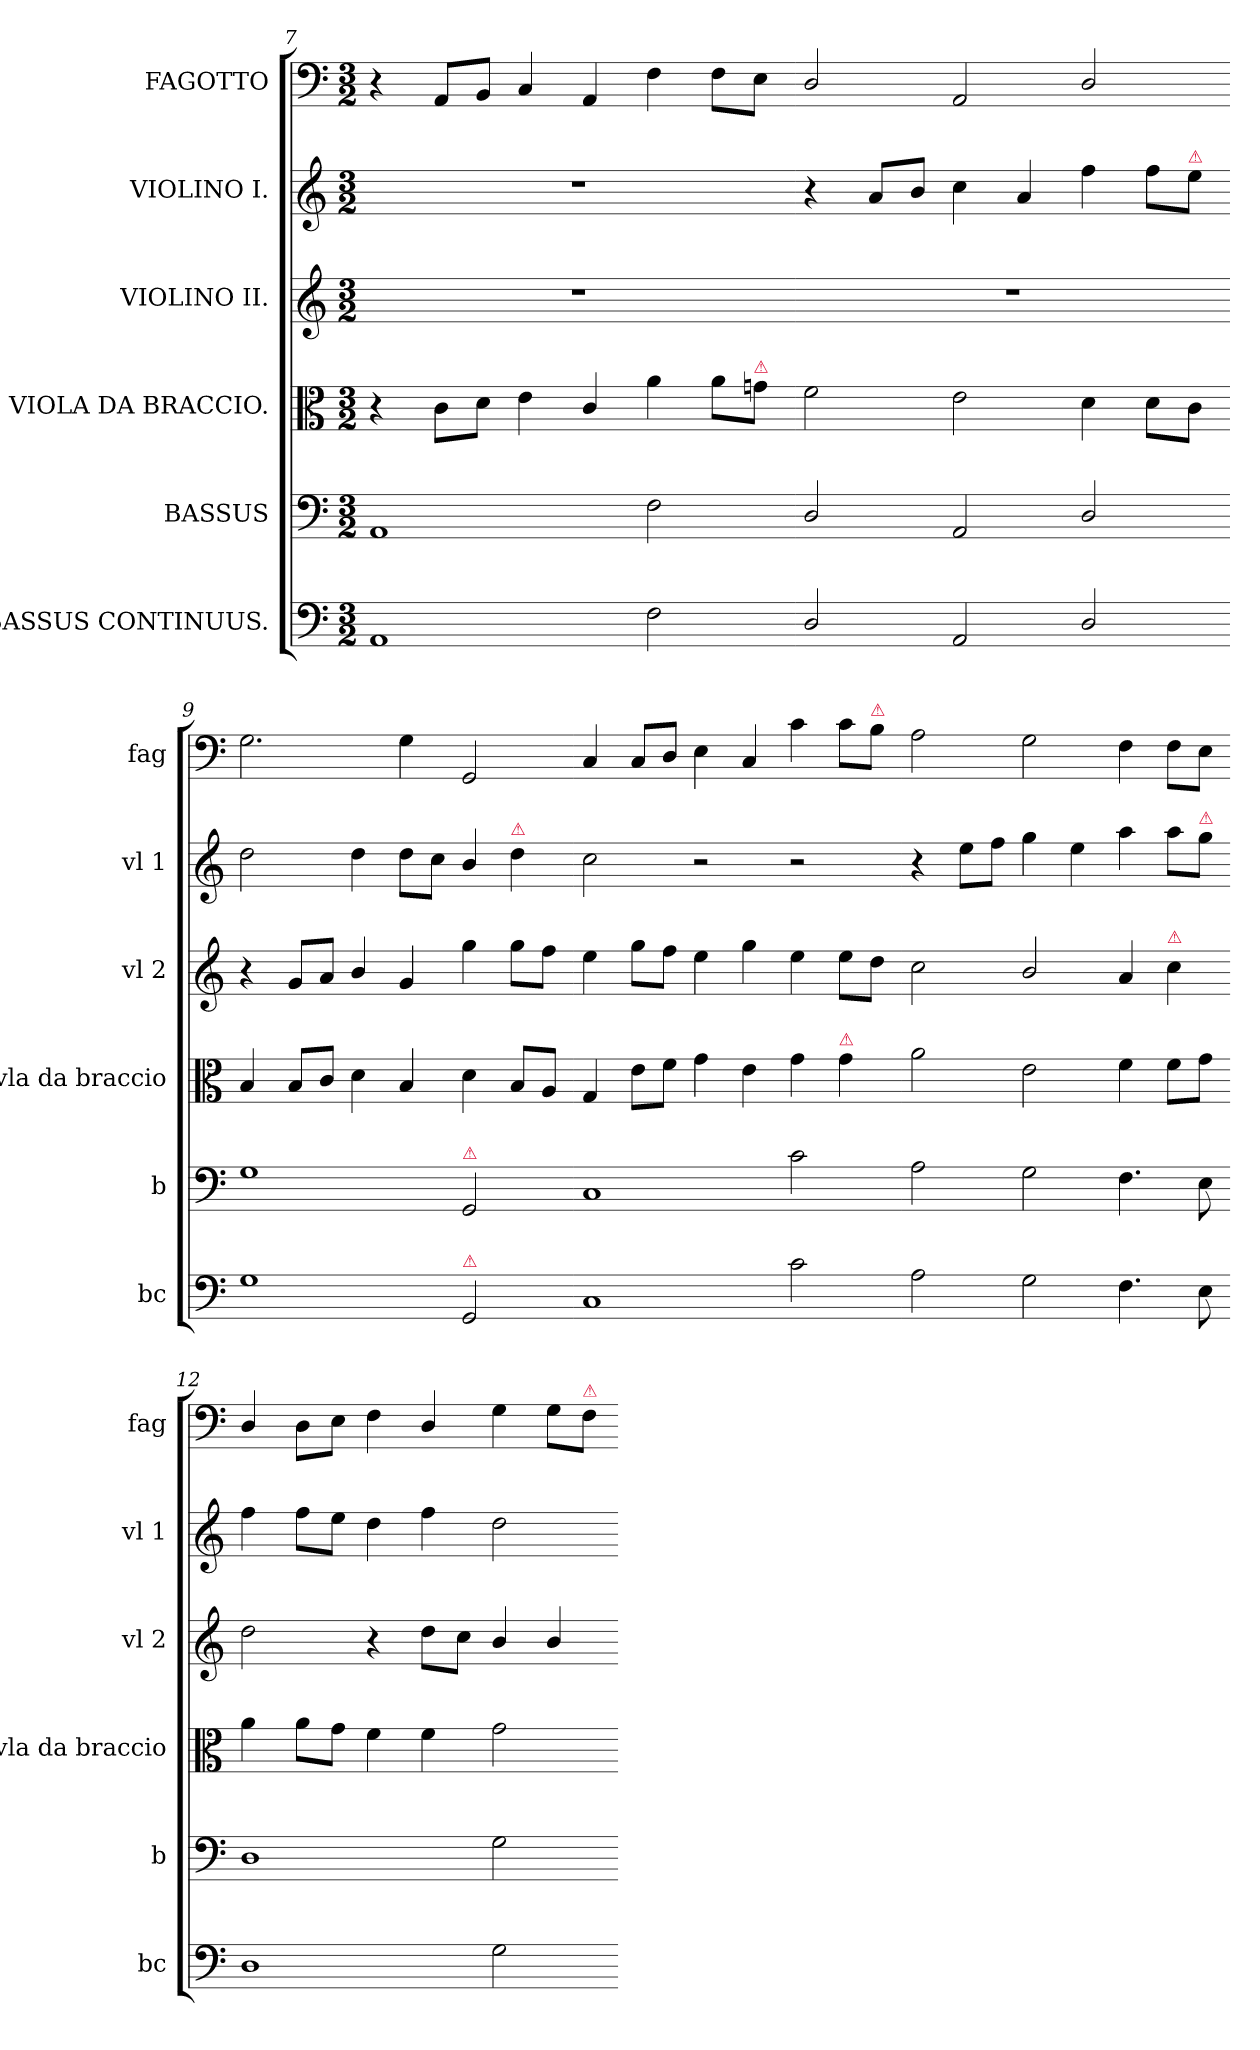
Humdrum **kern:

**kern	**kern	**kern	**kern	**kern	**kern
*part6	*part5	*part4	*part3	*part2	*part1
*staff6	*staff5	*staff4	*staff3	*staff2	*staff1
*I"BASSUS CONTINUUS.	*I"BASSUS	*I"VIOLA DA BRACCIO.	*I"VIOLINO II.	*I"VIOLINO I.	*I"FAGOTTO
*I'bc	*I'b	*I'vla da braccio	*I'vl 2	*I'vl 1	*I'fag
*clefF4	*clefF4	*clefC3	*clefG2	*clefG2	*clefF4
*k[]	*k[]	*k[]	*k[]	*k[]	*k[]
*a:	*a:	*a:	*a:	*a:	*a:
*M3/2	*M3/2	*M3/2	*M3/2	*M3/2	*M3/2
=7	=7	=7	=7	=7	=7
1AA	1AA	4r	1.r	1.r	4r
.	.	8c\L	.	.	8AA/L
.	.	8d\J	.	.	8BB/J
.	.	4e\	.	.	4C/
.	.	4c/	.	.	4AA/
2F\	2F\	4a\	.	.	4F\
.	.	8a\L	.	.	8F\L
!	!	!LO:TX:a:color=crimson:t=⚠	!	!	!
.	.	8gn\J	.	.	8E\J
=8-	=8-	=8-	=8-	=8-	=8-
2D/	2D/	2f\	1.r	4r	2D/
.	.	.	.	8a/L	.
.	.	.	.	8b/J	.
2AA/	2AA/	2e\	.	4cc\	2AA/
.	.	.	.	4a/	.
2D/	2D/	4d\	.	4ff\	2D/
.	.	8d\L	.	8ff\L	.
!	!	!	!	!LO:TX:a:color=crimson:t=⚠	!
.	.	8c\J	.	8ee\J	.
=9-	=9-	=9-	=9-	=9-	=9-
1G	1G	4B/	4r	2dd\	2.G\
.	.	8B/L	8g/L	.	.
.	.	8c/J	8a/J	.	.
.	.	4d\	4b/	4dd\	.
.	.	4B/	4g/	8dd\L	4G\
.	.	.	.	8cc\J	.
!	!LO:TX:a:color=crimson:t=⚠	!	!	!	!
!LO:TX:a:color=crimson:t=⚠	!	!	!	!	!
2GG/	2GG/	4d\	4gg\	4b/	2GG/
!	!	!	!	!LO:TX:a:color=crimson:t=⚠	!
.	.	8B/L	8gg\L	4dd\	.
.	.	8A/J	8ff\J	.	.
=10-	=10-	=10-	=10-	=10-	=10-
1C	1C	4G/	4ee\	2cc\	4C/
.	.	8e\L	8gg\L	.	8C/L
.	.	8f\J	8ff\J	.	8D/J
.	.	4g\	4ee\	2r	4E\
.	.	4e\	4gg\	.	4C/
2c\	2c\	4g\	4ee\	2r	4c\
!	!	!LO:TX:a:color=crimson:t=⚠	!	!	!
.	.	4g\	8ee\L	.	8c\L
!	!	!	!	!	!LO:TX:a:color=crimson:t=⚠
.	.	.	8dd\J	.	8B\J
=11-	=11-	=11-	=11-	=11-	=11-
2A\	2A\	2a\	2cc\	4r	2A\
.	.	.	.	8ee\L	.
.	.	.	.	8ff\J	.
2G\	2G\	2e\	2b/	4gg\	2G\
.	.	.	.	4ee\	.
4.F\	4.F\	4f\	4a/	4aa\	4F\
!	!	!	!LO:TX:a:color=crimson:t=⚠	!	!
.	.	8f\L	4cc\	8aa\L	8F\L
!	!	!	!	!LO:TX:a:color=crimson:t=⚠	!
8E\	8E\	8g\J	.	8gg\J	8E\J
=12-	=12-	=12-	=12-	=12-	=12-
1D	1D	4a\	2dd\	4ff\	4D/
.	.	8a\L	.	8ff\L	8D\L
.	.	8g\J	.	8ee\J	8E\J
.	.	4f\	4r	4dd\	4F\
.	.	4f\	8dd\L	4ff\	4D/
.	.	.	8cc\J	.	.
2G\	2G\	2g\	4b/	2dd\	4G\
.	.	.	4b/	.	8G\L
!	!	!	!	!	!LO:TX:a:color=crimson:t=⚠
.	.	.	.	.	8F\J
=-	=-	=-	=-	=-	=-
*-	*-	*-	*-	*-	*-
